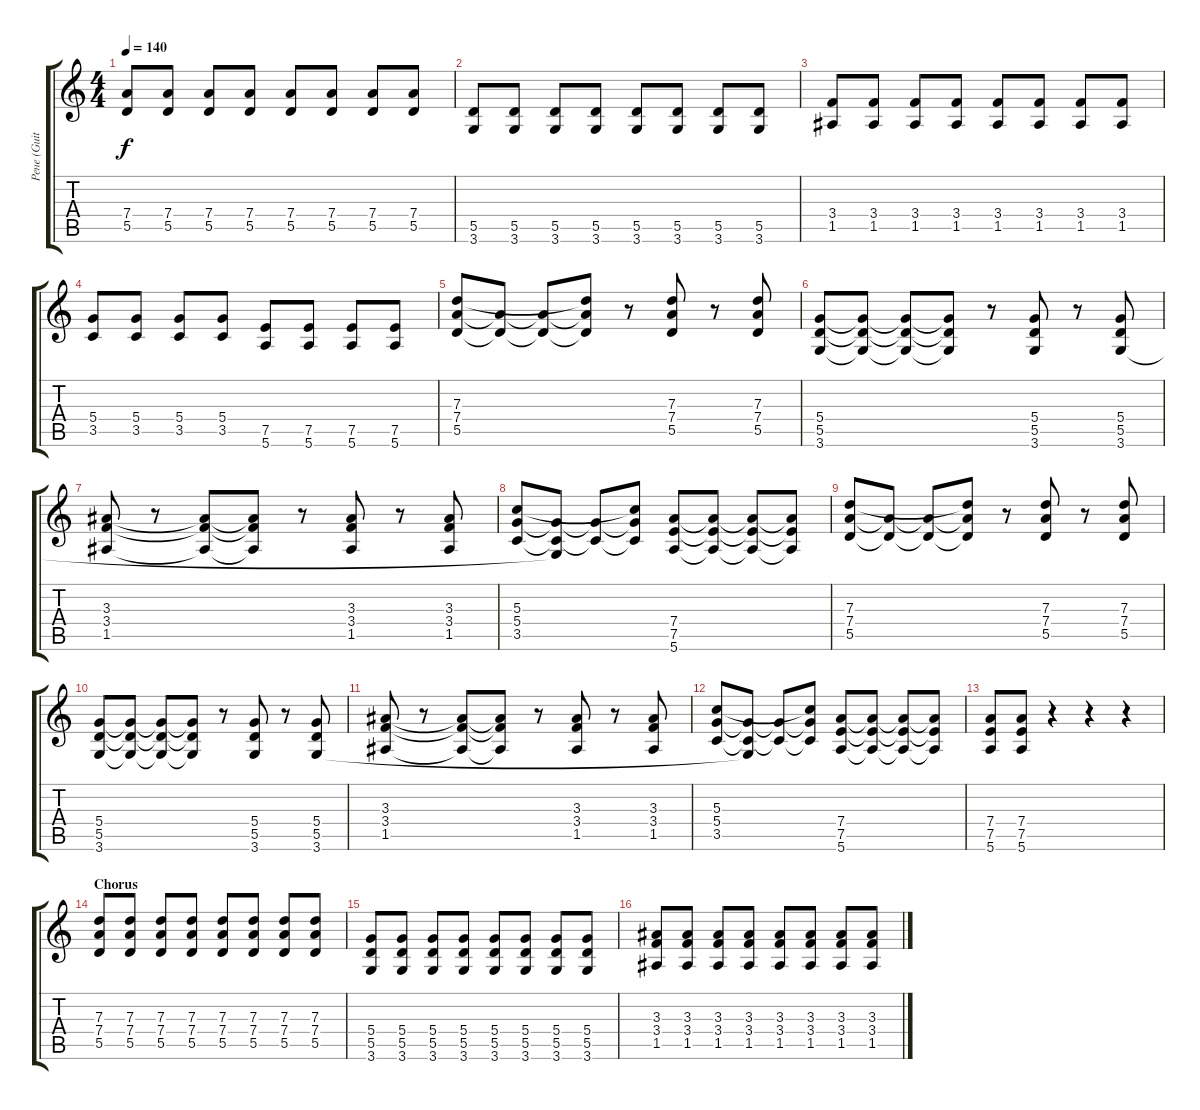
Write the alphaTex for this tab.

\track ("Рене (Guitar 2)" "Рене (Guit") {instrument acousticguitarsteel}
\staff {score tabs}
\tuning (E4 B3 G3 D3 A2 E2) {hide}
\ts (4 4)
\tempo 140
\clef g2
\ks c
(7.4 5.5).8{dy f instrument distortionguitar} (7.4 5.5).8 (7.4 5.5).8 (7.4 5.5).8 (7.4 5.5).8 (7.4 5.5).8 (7.4 5.5).8 (7.4 5.5).8 |
(5.5 3.6).8 (5.5 3.6).8 (5.5 3.6).8 (5.5 3.6).8 (5.5 3.6).8 (5.5 3.6).8 (5.5 3.6).8 (5.5 3.6).8 |
(3.4 1.5).8 (3.4 1.5).8 (3.4 1.5).8 (3.4 1.5).8 (3.4 1.5).8 (3.4 1.5).8 (3.4 1.5).8 (3.4 1.5).8 |
(5.4 3.5).8 (5.4 3.5).8 (5.4 3.5).8 (5.4 3.5).8 (7.5 5.6).8 (7.5 5.6).8 (7.5 5.6).8 (7.5 5.6).8 |
(7.3 7.4 5.5).8{volume 16 instrument distortionguitar} (7.4{t} 5.5{t}).8 (7.4{t} 5.5{t}).8 (7.3{t} 7.4{t} 5.5{t}).8 r.8 (7.3 7.4 5.5).8 r.8 (7.3 7.4 5.5).8 |
(5.4 5.5 3.6).8 (5.4{t} 5.5{t} 3.6{t}).8 (5.4{t} 5.5{t} 3.6{t}).8 (5.4{t} 5.5{t} 3.6{t}).8 r.8 (5.4 5.5 3.6).8 r.8 (5.4 5.5 3.6).8 |
(3.3 3.4 1.5).8 r.8 (3.3{t} 3.4{t} 1.5{t}).8 (3.3{t} 3.4{t} 1.5{t}).8 r.8 (3.3 3.4 1.5).8 r.8 (3.3 3.4 1.5).8 |
(5.3 5.4 3.5).8 (5.4{t} 3.5{t} 3.6{t}).8 (5.4{t} 3.5{t}).8 (5.3{t} 5.4{t} 3.5{t}).8 (7.4 7.5 5.6).8 (7.4{t} 7.5{t} 5.6{t}).8 (7.4{t} 7.5{t} 5.6{t}).8 (7.4{t} 7.5{t} 5.6{t}).8 |
(7.3 7.4 5.5).8{volume 14 instrument distortionguitar} (7.4{t} 5.5{t}).8 (7.4{t} 5.5{t}).8 (7.3{t} 7.4{t} 5.5{t}).8 r.8 (7.3 7.4 5.5).8 r.8 (7.3 7.4 5.5).8 |
(5.4 5.5 3.6).8 (5.4{t} 5.5{t} 3.6{t}).8 (5.4{t} 5.5{t} 3.6{t}).8 (5.4{t} 5.5{t} 3.6{t}).8 r.8 (5.4 5.5 3.6).8 r.8 (5.4 5.5 3.6).8 |
(3.3 3.4 1.5).8 r.8 (3.3{t} 3.4{t} 1.5{t}).8 (3.3{t} 3.4{t} 1.5{t}).8 r.8 (3.3 3.4 1.5).8 r.8 (3.3 3.4 1.5).8 |
(5.3 5.4 3.5).8 (5.4{t} 3.5{t} 3.6{t}).8 (5.4{t} 3.5{t}).8 (5.3{t} 5.4{t} 3.5{t}).8 (7.4 7.5 5.6).8 (7.4{t} 7.5{t} 5.6{t}).8 (7.4{t} 7.5{t} 5.6{t}).8 (7.4{t} 7.5{t} 5.6{t}).8 |
(7.4 7.5 5.6).8 (7.4 7.5 5.6).8 r.4 r.4 r.4 |
\section ("" "Chorus")
(7.3 7.4 5.5).8{instrument distortionguitar} (7.3 7.4 5.5).8 (7.3 7.4 5.5).8 (7.3 7.4 5.5).8 (7.3 7.4 5.5).8 (7.3 7.4 5.5).8 (7.3 7.4 5.5).8 (7.3 7.4 5.5).8 |
(5.4 5.5 3.6).8 (5.4 5.5 3.6).8 (5.4 5.5 3.6).8 (5.4 5.5 3.6).8 (5.4 5.5 3.6).8 (5.4 5.5 3.6).8 (5.4 5.5 3.6).8 (5.4 5.5 3.6).8 |
(3.3 3.4 1.5).8 (3.3 3.4 1.5).8 (3.3 3.4 1.5).8 (3.3 3.4 1.5).8 (3.3 3.4 1.5).8 (3.3 3.4 1.5).8 (3.3 3.4 1.5).8 (3.3 3.4 1.5).8
